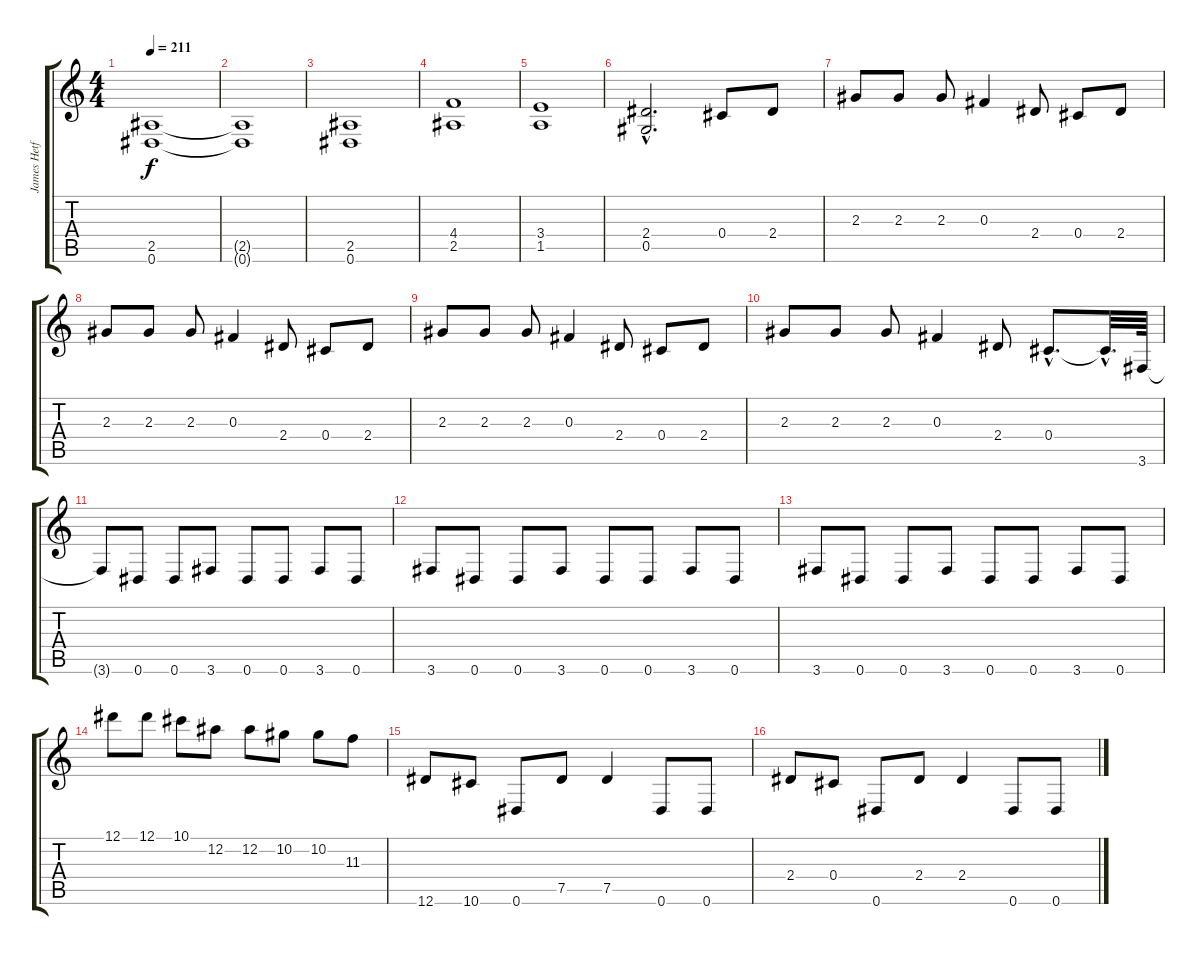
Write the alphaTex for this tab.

\track ("James Hetfield (Guitar)" "James Hetf") {instrument overdrivenguitar}
\staff {score tabs}
\tuning (Eb4 Bb3 Gb3 Db3 Ab2 Eb2) {hide}
\ts (4 4)
\tempo 211
\clef g2
\ks c
(2.5 0.6).1{dy f} |
(2.5{t} 0.6{t}).1 |
(2.5 0.6).1 |
(4.4 2.5).1 |
(3.4 1.5).1 |
(2.4{hac} 0.5{hac}).2{d} 0.4.8 2.4.8 |
2.3.8 2.3.8 2.3.8 0.3.4 2.4.8 0.4.8 2.4.8 |
2.3.8 2.3.8 2.3.8 0.3.4 2.4.8 0.4.8 2.4.8 |
2.3.8 2.3.8 2.3.8 0.3.4 2.4.8 0.4.8 2.4.8 |
2.3.8 2.3.8 2.3.8 0.3.4 2.4.8 0.4{hac}.8{d} 0.4{hac t}.32{d} 3.6.64 |
3.6{t}.8 0.6.8 0.6.8 3.6.8 0.6.8 0.6.8 3.6.8 0.6.8 |
3.6.8 0.6.8 0.6.8 3.6.8 0.6.8 0.6.8 3.6.8 0.6.8 |
3.6.8 0.6.8 0.6.8 3.6.8 0.6.8 0.6.8 3.6.8 0.6.8 |
12.1.8 12.1.8 10.1.8 12.2.8 12.2.8 10.2.8 10.2.8 11.3.8 |
12.6.8 10.6.8 0.6.8 7.5.8 7.5.4 0.6.8 0.6.8 |
2.4.8 0.4.8 0.6.8 2.4.8 2.4.4 0.6.8 0.6.8
